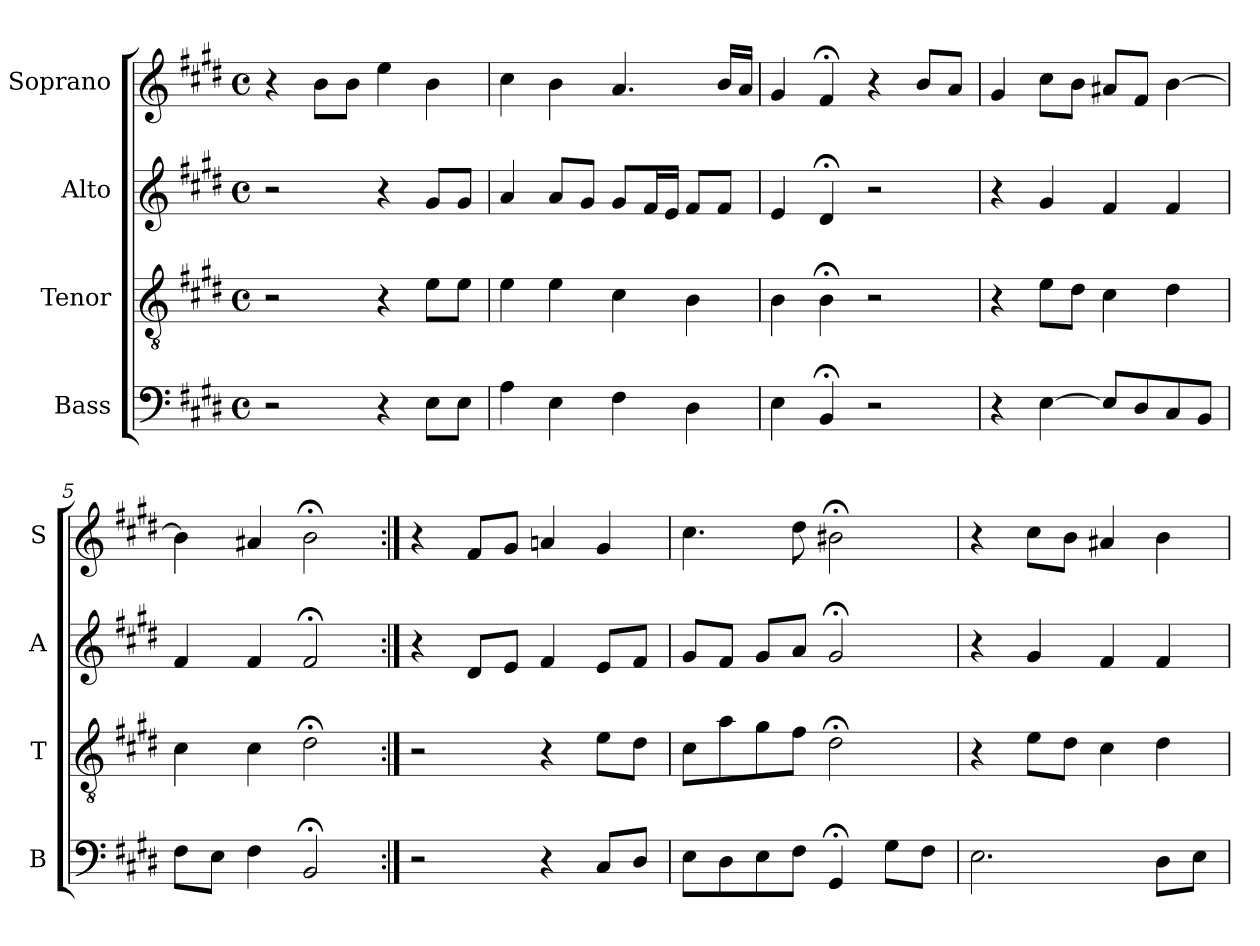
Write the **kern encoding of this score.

**kern	**kern	**kern	**kern
*part4	*part3	*part2	*part1
*staff4	*staff3	*staff2	*staff1
*I"Bass	*I"Tenor	*I"Alto	*I"Soprano
*I'B	*I'T	*I'A	*I'S
*clefF4	*clefGv2	*clefG2	*clefG2
*k[f#c#g#d#]	*k[f#c#g#d#]	*k[f#c#g#d#]	*k[f#c#g#d#]
*E:	*E:	*E:	*E:
*M4/4	*M4/4	*M4/4	*M4/4
*met(c)	*met(c)	*met(c)	*met(c)
*MM100	*MM100	*MM100	*MM100
=1	=1	=1	=1
2r	2r	2r	4r
.	.	.	8bL
.	.	.	8bJ
4r	4r	4r	4ee
8EL	8eL	8g#L	4b
8EJ	8eJ	8g#J	.
=2	=2	=2	=2
4A	4e	4a	4cc#
4E	4e	8aL	4b
.	.	8g#J	.
4F#	4c#	8g#L	4.a
.	.	16f#L	.
.	.	16eJJ	.
4D#	4B	8f#L	.
.	.	8f#J	16bLL
.	.	.	16aJJ
=3	=3	=3	=3
4E	4B	4e	4g#
4BB;<	4B;<	4d#;<	4f#;<
2r	2r	2r	4r
.	.	.	8bL
.	.	.	8aJ
=4	=4	=4	=4
4r	4r	4r	4g#
[4E	8eL	4g#	8cc#L
.	8d#J	.	8bJ
8EL]	4c#	4f#	8a#XL
8D#	.	.	8f#J
8C#	4d#	4f#	[4b
8BBJ	.	.	.
=5	=5	=5	=5
8F#L	4c#	4f#	4b]
8EJ	.	.	.
4F#	4c#	4f#	4a#X
2BB;<	2d#;<	2f#;<	2b;<
=6:|!	=6:|!	=6:|!	=6:|!
2r	2r	4r	4r
.	.	8d#L	8f#L
.	.	8eJ	8g#J
4r	4r	4f#	4an
8C#L	8eL	8eL	4g#
8D#J	8d#J	8f#J	.
=7	=7	=7	=7
8EL	8c#L	8g#L	4.cc#
8D#	8a	8f#J	.
8E	8g#	8g#L	.
8F#iJ	8f#iJ	8aiJ	8dd#i
4GG#;<	2d#;<	2g#;<	2b#X;<
8G#L	.	.	.
8F#J	.	.	.
=8	=8	=8	=8
2.E	4r	4r	4r
.	8eL	4g#	8cc#L
.	8d#J	.	8bJ
.	4c#	4f#	4a#X
8D#L	4d#	4f#	4b
8EJ	.	.	.
=	=	=	=
*-	*-	*-	*-
